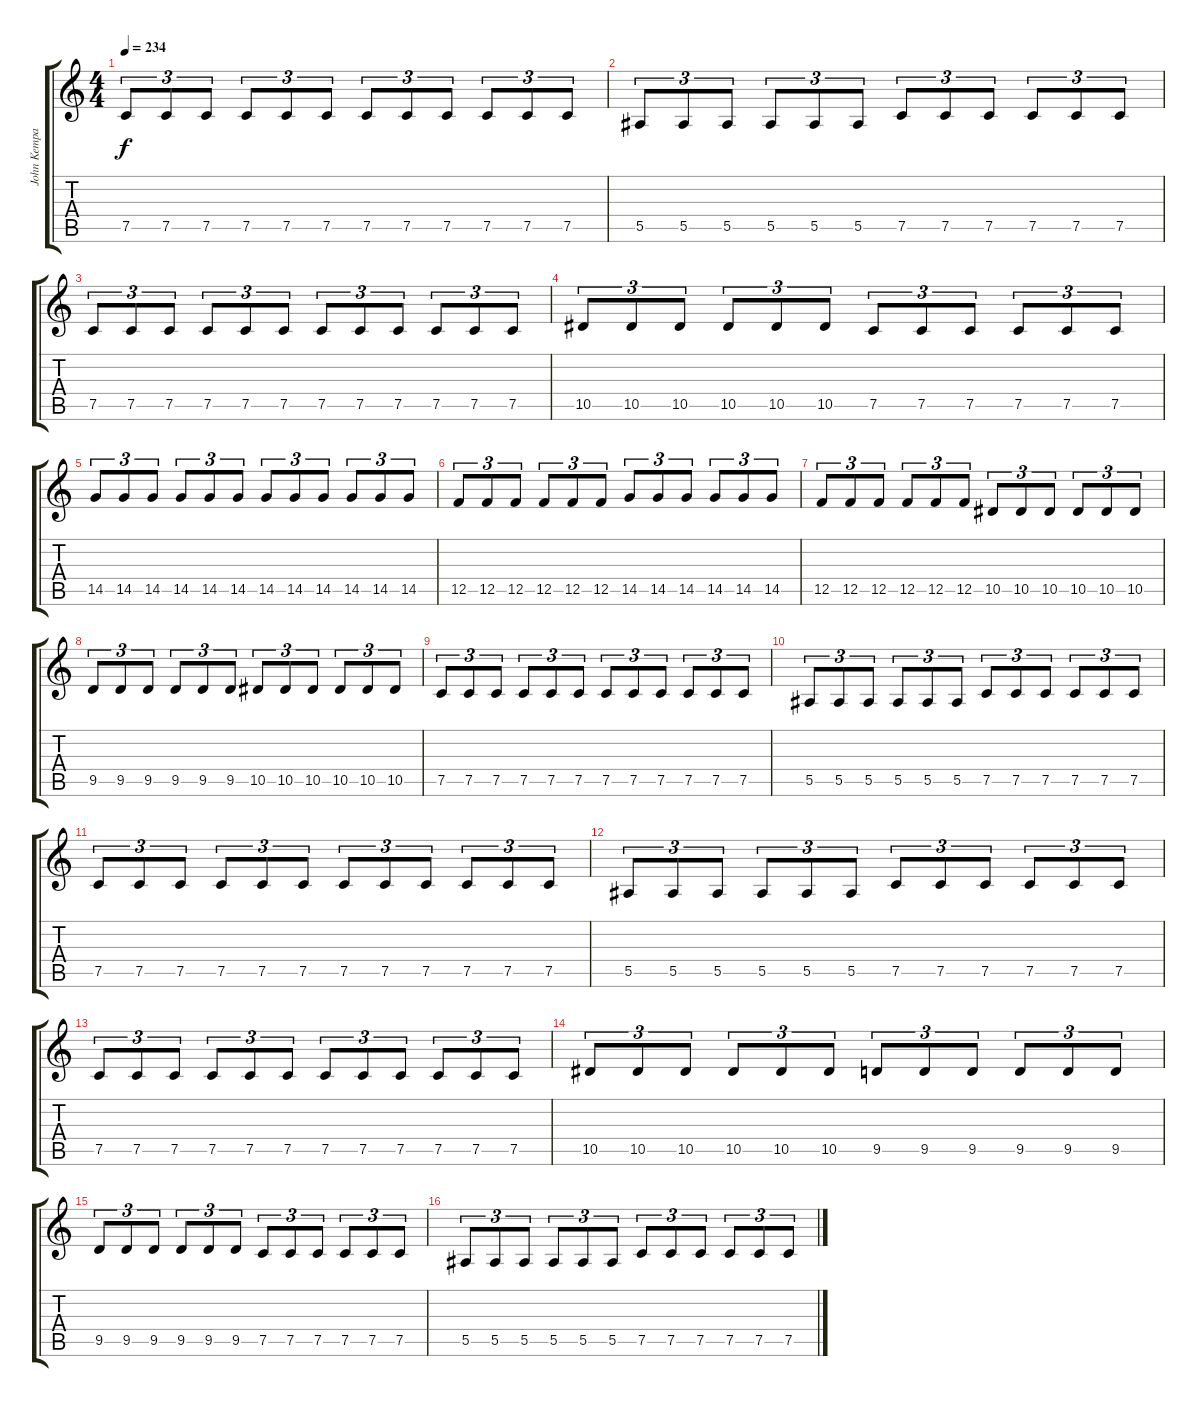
\track ("John Kempainen (Lead Guitar)" "John Kempa") {instrument overdrivenguitar}
\staff {score tabs}
\tuning (C4 G3 Eb3 Bb2 F2 C2) {hide}
\ts (4 4)
\tempo 234
\clef g2
\ks c
7.5.8{tu (3 2) dy f} 7.5.8{tu (3 2)} 7.5.8{tu (3 2)} 7.5.8{tu (3 2)} 7.5.8{tu (3 2)} 7.5.8{tu (3 2)} 7.5.8{tu (3 2)} 7.5.8{tu (3 2)} 7.5.8{tu (3 2)} 7.5.8{tu (3 2)} 7.5.8{tu (3 2)} 7.5.8{tu (3 2)} |
5.5.8{tu (3 2)} 5.5.8{tu (3 2)} 5.5.8{tu (3 2)} 5.5.8{tu (3 2)} 5.5.8{tu (3 2)} 5.5.8{tu (3 2)} 7.5.8{tu (3 2)} 7.5.8{tu (3 2)} 7.5.8{tu (3 2)} 7.5.8{tu (3 2)} 7.5.8{tu (3 2)} 7.5.8{tu (3 2)} |
7.5.8{tu (3 2)} 7.5.8{tu (3 2)} 7.5.8{tu (3 2)} 7.5.8{tu (3 2)} 7.5.8{tu (3 2)} 7.5.8{tu (3 2)} 7.5.8{tu (3 2)} 7.5.8{tu (3 2)} 7.5.8{tu (3 2)} 7.5.8{tu (3 2)} 7.5.8{tu (3 2)} 7.5.8{tu (3 2)} |
10.5.8{tu (3 2)} 10.5.8{tu (3 2)} 10.5.8{tu (3 2)} 10.5.8{tu (3 2)} 10.5.8{tu (3 2)} 10.5.8{tu (3 2)} 7.5.8{tu (3 2)} 7.5.8{tu (3 2)} 7.5.8{tu (3 2)} 7.5.8{tu (3 2)} 7.5.8{tu (3 2)} 7.5.8{tu (3 2)} |
14.5.8{tu (3 2)} 14.5.8{tu (3 2)} 14.5.8{tu (3 2)} 14.5.8{tu (3 2)} 14.5.8{tu (3 2)} 14.5.8{tu (3 2)} 14.5.8{tu (3 2)} 14.5.8{tu (3 2)} 14.5.8{tu (3 2)} 14.5.8{tu (3 2)} 14.5.8{tu (3 2)} 14.5.8{tu (3 2)} |
12.5.8{tu (3 2)} 12.5.8{tu (3 2)} 12.5.8{tu (3 2)} 12.5.8{tu (3 2)} 12.5.8{tu (3 2)} 12.5.8{tu (3 2)} 14.5.8{tu (3 2)} 14.5.8{tu (3 2)} 14.5.8{tu (3 2)} 14.5.8{tu (3 2)} 14.5.8{tu (3 2)} 14.5.8{tu (3 2)} |
12.5.8{tu (3 2)} 12.5.8{tu (3 2)} 12.5.8{tu (3 2)} 12.5.8{tu (3 2)} 12.5.8{tu (3 2)} 12.5.8{tu (3 2)} 10.5.8{tu (3 2)} 10.5.8{tu (3 2)} 10.5.8{tu (3 2)} 10.5.8{tu (3 2)} 10.5.8{tu (3 2)} 10.5.8{tu (3 2)} |
9.5.8{tu (3 2)} 9.5.8{tu (3 2)} 9.5.8{tu (3 2)} 9.5.8{tu (3 2)} 9.5.8{tu (3 2)} 9.5.8{tu (3 2)} 10.5.8{tu (3 2)} 10.5.8{tu (3 2)} 10.5.8{tu (3 2)} 10.5.8{tu (3 2)} 10.5.8{tu (3 2)} 10.5.8{tu (3 2)} |
7.5.8{tu (3 2)} 7.5.8{tu (3 2)} 7.5.8{tu (3 2)} 7.5.8{tu (3 2)} 7.5.8{tu (3 2)} 7.5.8{tu (3 2)} 7.5.8{tu (3 2)} 7.5.8{tu (3 2)} 7.5.8{tu (3 2)} 7.5.8{tu (3 2)} 7.5.8{tu (3 2)} 7.5.8{tu (3 2)} |
5.5.8{tu (3 2)} 5.5.8{tu (3 2)} 5.5.8{tu (3 2)} 5.5.8{tu (3 2)} 5.5.8{tu (3 2)} 5.5.8{tu (3 2)} 7.5.8{tu (3 2)} 7.5.8{tu (3 2)} 7.5.8{tu (3 2)} 7.5.8{tu (3 2)} 7.5.8{tu (3 2)} 7.5.8{tu (3 2)} |
7.5.8{tu (3 2)} 7.5.8{tu (3 2)} 7.5.8{tu (3 2)} 7.5.8{tu (3 2)} 7.5.8{tu (3 2)} 7.5.8{tu (3 2)} 7.5.8{tu (3 2)} 7.5.8{tu (3 2)} 7.5.8{tu (3 2)} 7.5.8{tu (3 2)} 7.5.8{tu (3 2)} 7.5.8{tu (3 2)} |
5.5.8{tu (3 2)} 5.5.8{tu (3 2)} 5.5.8{tu (3 2)} 5.5.8{tu (3 2)} 5.5.8{tu (3 2)} 5.5.8{tu (3 2)} 7.5.8{tu (3 2)} 7.5.8{tu (3 2)} 7.5.8{tu (3 2)} 7.5.8{tu (3 2)} 7.5.8{tu (3 2)} 7.5.8{tu (3 2)} |
7.5.8{tu (3 2)} 7.5.8{tu (3 2)} 7.5.8{tu (3 2)} 7.5.8{tu (3 2)} 7.5.8{tu (3 2)} 7.5.8{tu (3 2)} 7.5.8{tu (3 2)} 7.5.8{tu (3 2)} 7.5.8{tu (3 2)} 7.5.8{tu (3 2)} 7.5.8{tu (3 2)} 7.5.8{tu (3 2)} |
10.5.8{tu (3 2)} 10.5.8{tu (3 2)} 10.5.8{tu (3 2)} 10.5.8{tu (3 2)} 10.5.8{tu (3 2)} 10.5.8{tu (3 2)} 9.5.8{tu (3 2)} 9.5.8{tu (3 2)} 9.5.8{tu (3 2)} 9.5.8{tu (3 2)} 9.5.8{tu (3 2)} 9.5.8{tu (3 2)} |
9.5.8{tu (3 2)} 9.5.8{tu (3 2)} 9.5.8{tu (3 2)} 9.5.8{tu (3 2)} 9.5.8{tu (3 2)} 9.5.8{tu (3 2)} 7.5.8{tu (3 2)} 7.5.8{tu (3 2)} 7.5.8{tu (3 2)} 7.5.8{tu (3 2)} 7.5.8{tu (3 2)} 7.5.8{tu (3 2)} |
5.5.8{tu (3 2)} 5.5.8{tu (3 2)} 5.5.8{tu (3 2)} 5.5.8{tu (3 2)} 5.5.8{tu (3 2)} 5.5.8{tu (3 2)} 7.5.8{tu (3 2)} 7.5.8{tu (3 2)} 7.5.8{tu (3 2)} 7.5.8{tu (3 2)} 7.5.8{tu (3 2)} 7.5.8{tu (3 2)}
